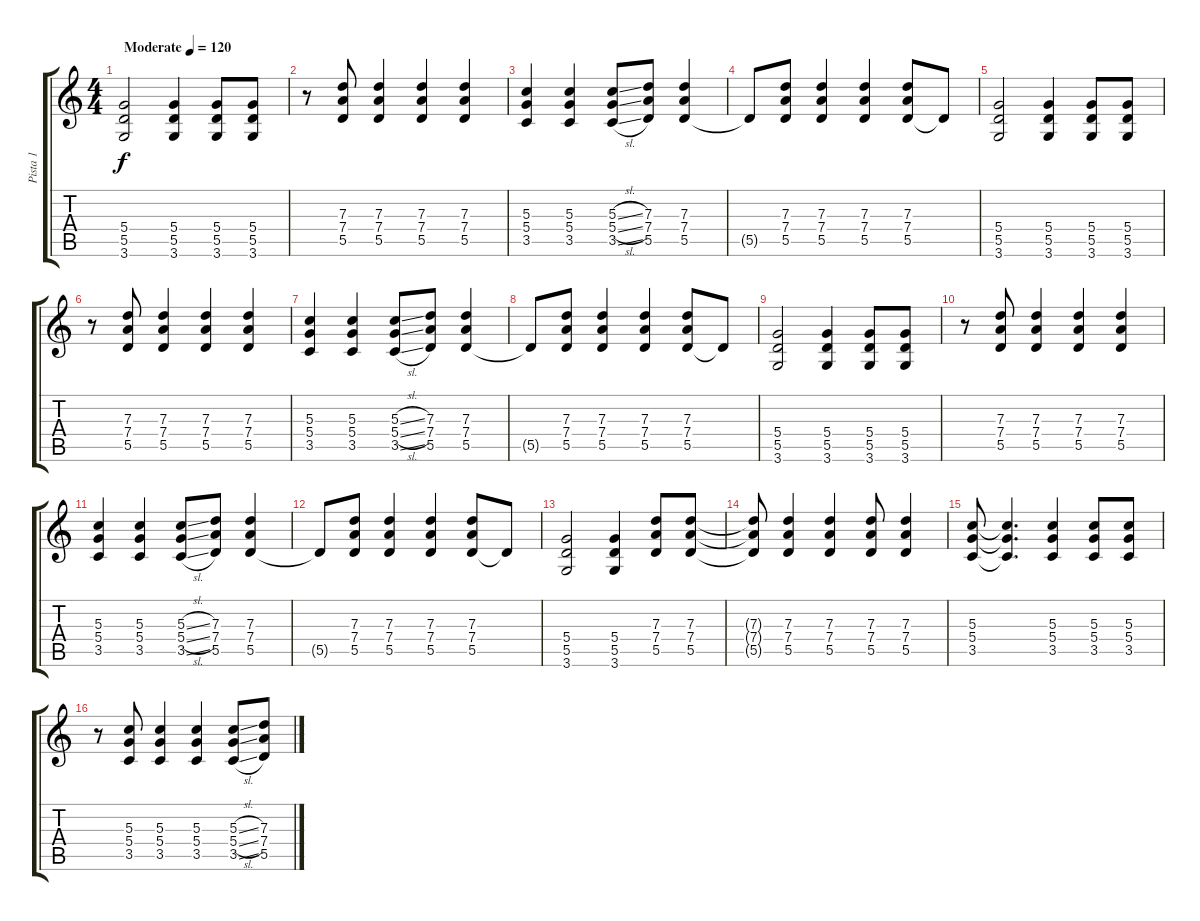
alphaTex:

\track ("Pista 1" "Pista 1") {instrument distortionguitar}
\staff {score tabs}
\tuning (E4 B3 G3 D3 A2 E2) {hide}
\ts (4 4)
\tempo (120 "Moderate")
\clef g2
\ks c
(5.4 5.5 3.6).2{dy f instrument distortionguitar} (5.4 5.5 3.6).4 (5.4 5.5 3.6).8 (5.4 5.5 3.6).8 |
r.8 (7.3 7.4 5.5).8 (7.3 7.4 5.5).4 (7.3 7.4 5.5).4 (7.3 7.4 5.5).4 |
(5.3 5.4 3.5).4 (5.3 5.4 3.5).4 (5.3{sl} 5.4{sl} 3.5{sl}).8 (7.3 7.4 5.5).8 (7.3 7.4 5.5).4 |
5.5{t}.8 (7.3 7.4 5.5).8 (7.3 7.4 5.5).4 (7.3 7.4 5.5).4 (7.3 7.4 5.5).8 5.5{t}.8 |
(5.4 5.5 3.6).2 (5.4 5.5 3.6).4 (5.4 5.5 3.6).8 (5.4 5.5 3.6).8 |
r.8 (7.3 7.4 5.5).8 (7.3 7.4 5.5).4 (7.3 7.4 5.5).4 (7.3 7.4 5.5).4 |
(5.3 5.4 3.5).4 (5.3 5.4 3.5).4 (5.3{sl} 5.4{sl} 3.5{sl}).8 (7.3 7.4 5.5).8 (7.3 7.4 5.5).4 |
5.5{t}.8 (7.3 7.4 5.5).8 (7.3 7.4 5.5).4 (7.3 7.4 5.5).4 (7.3 7.4 5.5).8 5.5{t}.8 |
(5.4 5.5 3.6).2 (5.4 5.5 3.6).4 (5.4 5.5 3.6).8 (5.4 5.5 3.6).8 |
r.8 (7.3 7.4 5.5).8 (7.3 7.4 5.5).4 (7.3 7.4 5.5).4 (7.3 7.4 5.5).4 |
(5.3 5.4 3.5).4 (5.3 5.4 3.5).4 (5.3{sl} 5.4{sl} 3.5{sl}).8 (7.3 7.4 5.5).8 (7.3 7.4 5.5).4 |
5.5{t}.8 (7.3 7.4 5.5).8 (7.3 7.4 5.5).4 (7.3 7.4 5.5).4 (7.3 7.4 5.5).8 5.5{t}.8 |
(5.4 5.5 3.6).2 (5.4 5.5 3.6).4 (7.3 7.4 5.5).8 (7.3 7.4 5.5).8 |
(7.3{t} 7.4{t} 5.5{t}).8 (7.3 7.4 5.5).4 (7.3 7.4 5.5).4 (7.3 7.4 5.5).8 (7.3 7.4 5.5).4 |
(5.3 5.4 3.5).8 (5.3{t} 5.4{t} 3.5{t}).4{d} (5.3 5.4 3.5).4 (5.3 5.4 3.5).8 (5.3 5.4 3.5).8 |
r.8 (5.3 5.4 3.5).8 (5.3 5.4 3.5).4 (5.3 5.4 3.5).4 (5.3{sl} 5.4{sl} 3.5{sl}).8 (7.3 7.4 5.5).8
